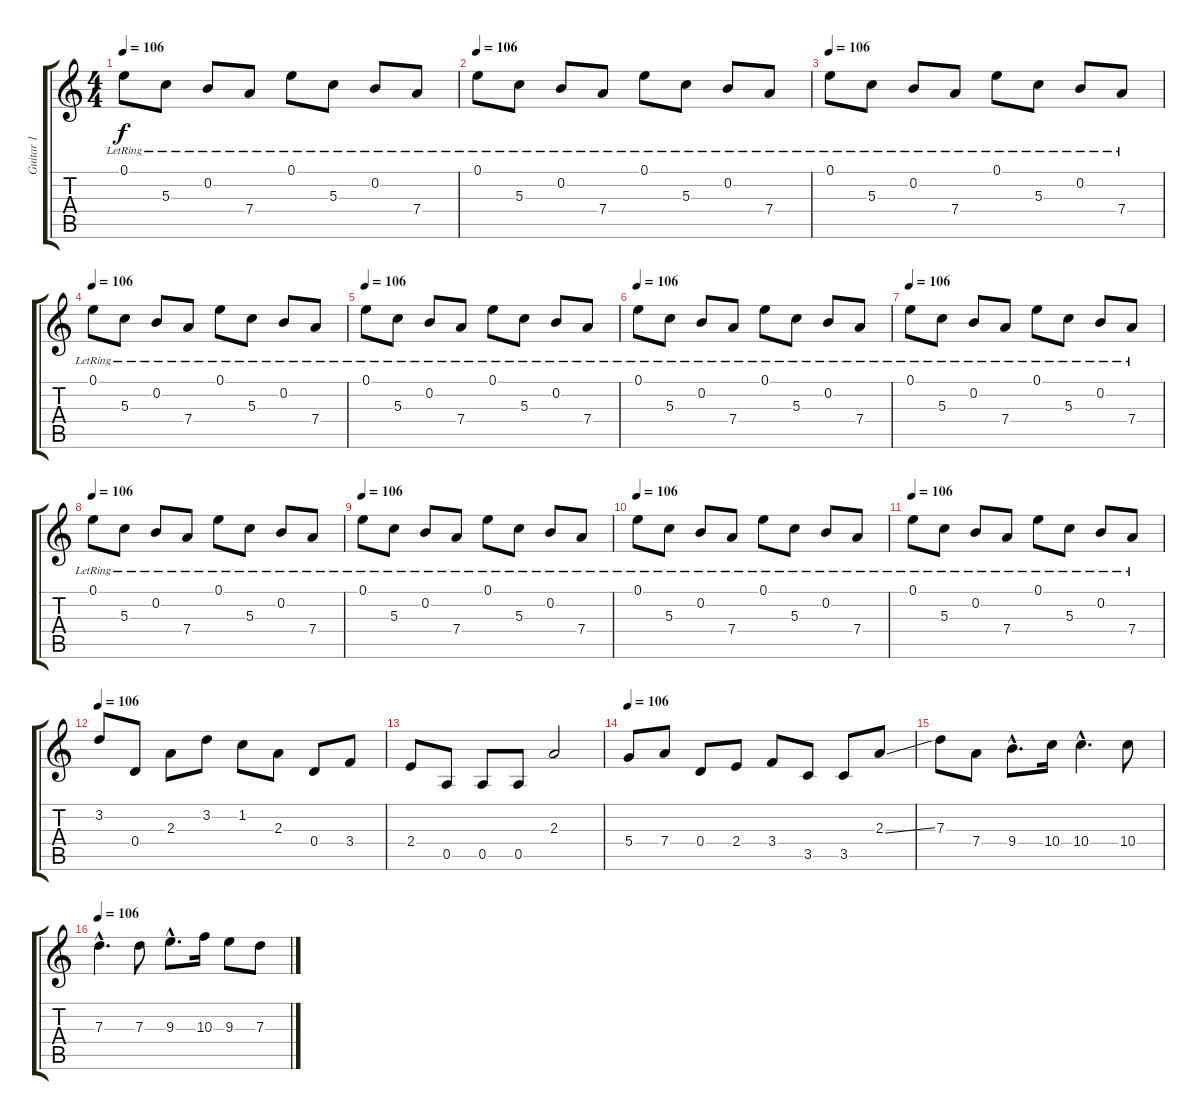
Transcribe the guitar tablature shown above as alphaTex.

\track ("Guitar 1" "Guitar 1") {instrument distortionguitar}
\staff {score tabs}
\tuning (E4 B3 G3 D3 A2 E2) {hide}
\ts (4 4)
\tempo 106
\clef g2
\ks c
0.1{lr}.8{dy f instrument acousticguitarsteel} 5.3{lr}.8 0.2{lr}.8 7.4{lr}.8 0.1{lr}.8 5.3{lr}.8 0.2{lr}.8 7.4{lr}.8 |
\tempo 106
0.1{lr}.8{instrument acousticguitarsteel} 5.3{lr}.8 0.2{lr}.8 7.4{lr}.8 0.1{lr}.8 5.3{lr}.8 0.2{lr}.8 7.4{lr}.8 |
\tempo 106
0.1{lr}.8{volume 14 instrument acousticguitarsteel} 5.3{lr}.8 0.2{lr}.8 7.4{lr}.8 0.1{lr}.8 5.3{lr}.8 0.2{lr}.8 7.4{lr}.8 |
\tempo 106
0.1{lr}.8{volume 14 instrument acousticguitarsteel} 5.3{lr}.8 0.2{lr}.8 7.4{lr}.8 0.1{lr}.8 5.3{lr}.8 0.2{lr}.8 7.4{lr}.8 |
\tempo 106
0.1{lr}.8{volume 14 instrument acousticguitarsteel} 5.3{lr}.8 0.2{lr}.8 7.4{lr}.8 0.1{lr}.8 5.3{lr}.8 0.2{lr}.8 7.4{lr}.8 |
\tempo 106
0.1{lr}.8{volume 14 instrument acousticguitarsteel} 5.3{lr}.8 0.2{lr}.8 7.4{lr}.8 0.1{lr}.8 5.3{lr}.8 0.2{lr}.8 7.4{lr}.8 |
\tempo 106
0.1{lr}.8{volume 14 instrument acousticguitarsteel} 5.3{lr}.8 0.2{lr}.8 7.4{lr}.8 0.1{lr}.8 5.3{lr}.8 0.2{lr}.8 7.4{lr}.8 |
\tempo 106
0.1{lr}.8{volume 14 instrument acousticguitarsteel} 5.3{lr}.8 0.2{lr}.8 7.4{lr}.8 0.1{lr}.8 5.3{lr}.8 0.2{lr}.8 7.4{lr}.8 |
\tempo 106
0.1{lr}.8{volume 14 instrument acousticguitarsteel} 5.3{lr}.8 0.2{lr}.8 7.4{lr}.8 0.1{lr}.8 5.3{lr}.8 0.2{lr}.8 7.4{lr}.8 |
\tempo 106
0.1{lr}.8{volume 14 instrument acousticguitarsteel} 5.3{lr}.8 0.2{lr}.8 7.4{lr}.8 0.1{lr}.8 5.3{lr}.8 0.2{lr}.8 7.4{lr}.8 |
\tempo 106
0.1{lr}.8{volume 14 instrument acousticguitarsteel} 5.3{lr}.8 0.2{lr}.8 7.4{lr}.8 0.1{lr}.8 5.3{lr}.8 0.2{lr}.8 7.4{lr}.8 |
\tempo 106
3.2.8{instrument acousticguitarsteel} 0.4.8 2.3.8 3.2.8 1.2.8 2.3.8 0.4.8 3.4.8 |
2.4.8 0.5.8 0.5.8 0.5.8 2.3.2 |
\tempo 106
5.4.8{instrument acousticguitarsteel} 7.4.8 0.4.8 2.4.8 3.4.8 3.5.8 3.5.8 2.3{ss}.8 |
7.3.8 7.4.8 9.4{hac}.8{d} 10.4.16 10.4{hac}.4{d} 10.4.8 |
\tempo 106
7.3{hac}.4{d} 7.3.8 9.3{hac}.8{d} 10.3.16 9.3.8 7.3.8
